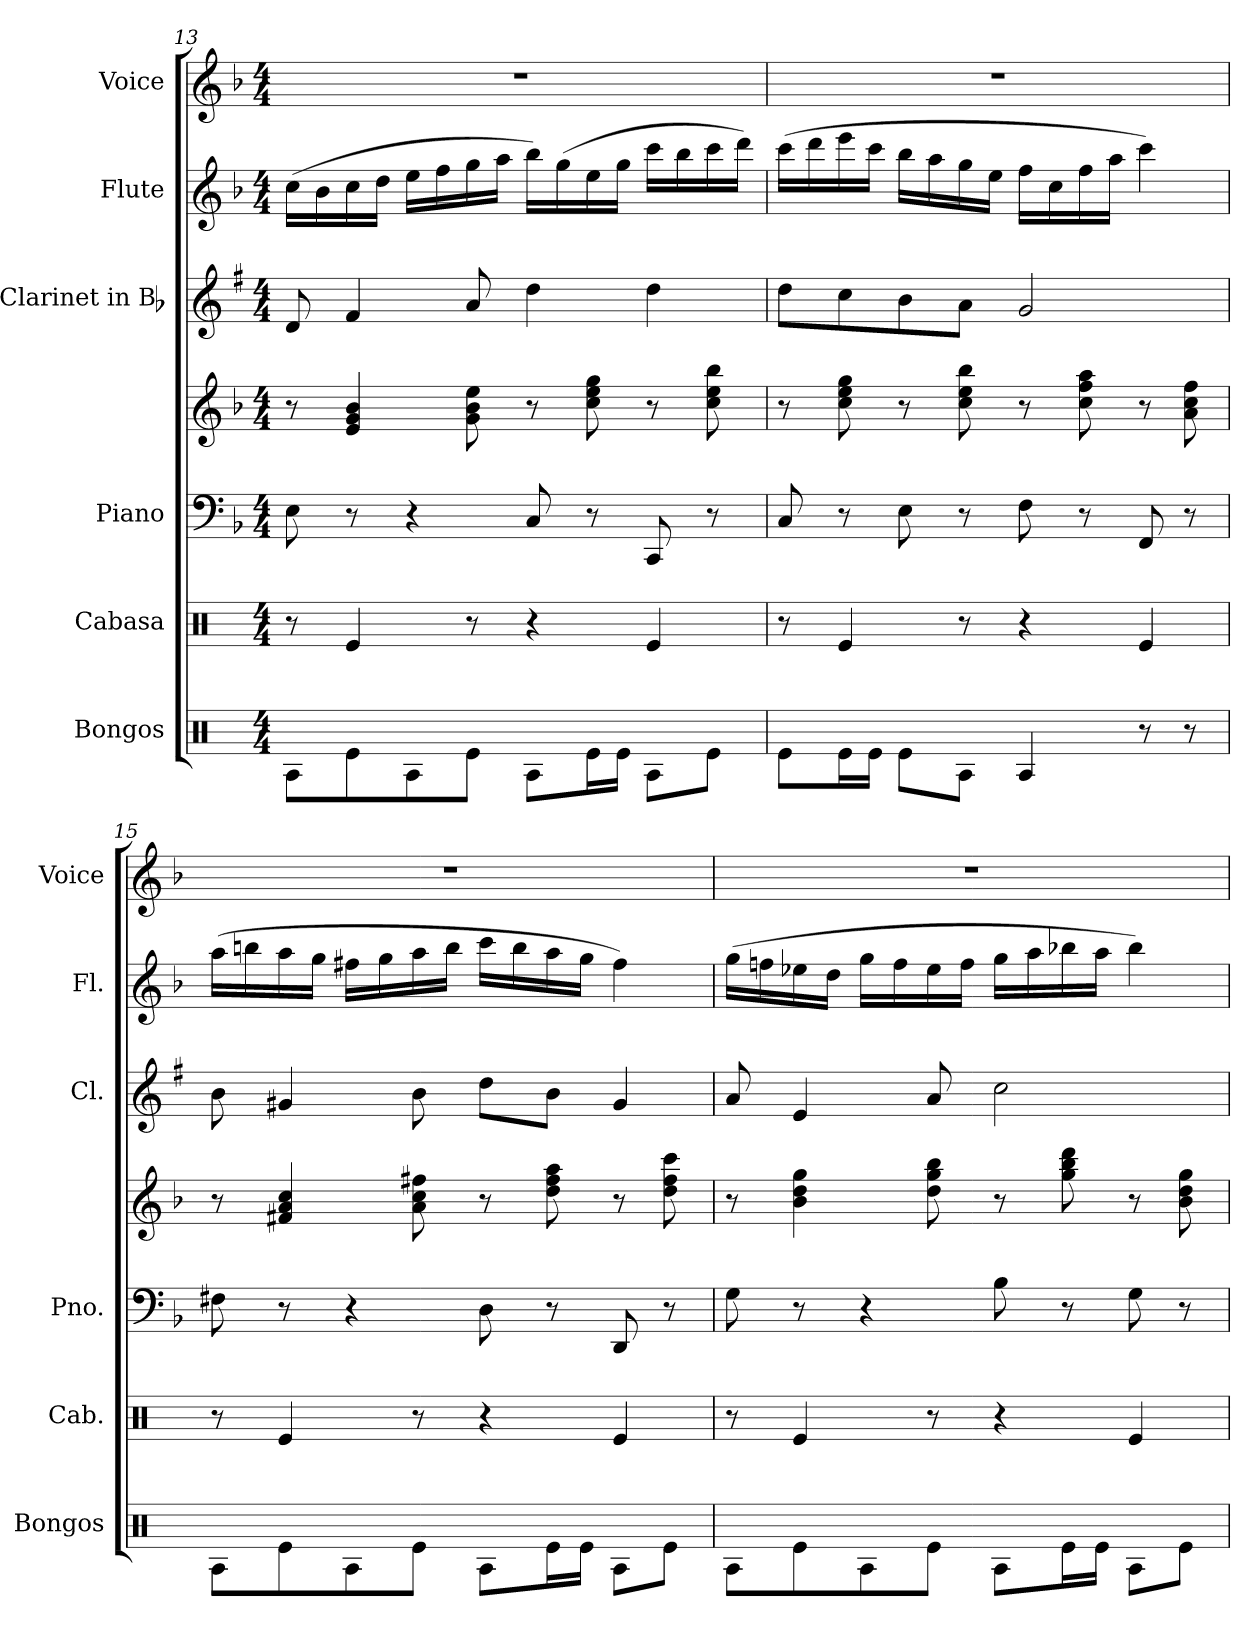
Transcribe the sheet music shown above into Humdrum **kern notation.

**kern	**kern	**kern	**kern	**kern	**kern	**kern
*part6	*part5	*part4	*part4	*part3	*part2	*part1
*staff7	*staff6	*staff5	*staff4	*staff3	*staff2	*staff1
*I"Bongos	*I"Cabasa	*I"Piano	*	*I"Clarinet in Bb	*I"Flute	*I"Voice
*I'Bongos	*I'Cab.	*I'Pno.	*	*I'Cl.	*I'Fl.	*I'Voice
!!LO:LB:g=z
*clefX	*clefX	*clefF4	*clefG2	*clefG2	*clefG2	*clefG2
*	*	*	*	*ITrd1c2	*	*
*k[]	*k[]	*k[b-]	*k[b-]	*k[b-]	*k[b-]	*k[b-]
*C:	*C:	*F:	*F:	*F:	*F:	*F:
*M4/4	*M4/4	*M4/4	*M4/4	*M4/4	*M4/4	*M4/4
=13	=13	=13	=13	=13	=13	=13
8RAi\L	8r	8Ei\	8r	8ci/	(16cci\LL	1r
.	.	.	.	.	16b-i\	.
8Rei\	4Rei/	8r	4ei/ 4gi 4b-i	4ei/	16cci\	.
.	.	.	.	.	16ddi\JJ	.
8RAi\	.	4r	.	.	16eei\LL	.
.	.	.	.	.	16ffi\	.
8Rei\J	8r	.	8gi\ 8b-i 8eei	8gi/	16ggi\	.
.	.	.	.	.	16aai\JJ	.
8RAi\L	4r	8Ci/	8r	4cci\	16bb-i\LL)	.
.	.	.	.	.	(16ggi\	.
16Rei\L	.	8r	8cci\ 8eei 8ggi	.	16eei\	.
16Rei\JJ	.	.	.	.	16ggi\JJ	.
8RAi\L	4Rei/	8CCi/	8r	4cci\	16ccci\LL	.
.	.	.	.	.	16bb-i\	.
8Rei\J	.	8r	8cci\ 8eei 8bb-i	.	16ccci\	.
.	.	.	.	.	16dddi\JJ)	.
=14	=14	=14	=14	=14	=14	=14
8Rei\L	8r	8Ci/	8r	8cci\L	(16ccci\LL	1r
.	.	.	.	.	16dddi\	.
16Rei\L	4Rei/	8r	8cci\ 8eei 8ggi	8b-i\	16eeei\	.
16Rei\JJ	.	.	.	.	16ccci\JJ	.
8Rei\L	.	8Ei\	8r	8ai\	16bb-i\LL	.
.	.	.	.	.	16aai\	.
8RAi\J	8r	8r	8cci\ 8eei 8bb-i	8gi\J	16ggi\	.
.	.	.	.	.	16eei\JJ	.
4RAi/	4r	8Fi\	8r	2fi/	16ffi\LL	.
.	.	.	.	.	16cci\	.
.	.	8r	8cci\ 8ffi 8aai	.	16ffi\	.
.	.	.	.	.	16aai\JJ	.
8r	4Rei/	8FFi/	8r	.	4ccci\)	.
8r	.	8r	8ai\ 8cci 8ffi	.	.	.
=15	=15	=15	=15	=15	=15	=15
8RAi\L	8r	8F#Xi\	8r	8ai\	(16aai\LL	1r
.	.	.	.	.	16bbni\	.
8Rei\	4Rei/	8r	4f#Xi/ 4ai 4cci	4f#Xi/	16aai\	.
.	.	.	.	.	16ggi\JJ	.
8RAi\	.	4r	.	.	16ff#Xi\LL	.
.	.	.	.	.	16ggi\	.
8Rei\J	8r	.	8ai\ 8cci 8ff#Xi	8ai\	16aai\	.
.	.	.	.	.	16bbi\JJ	.
8RAi\L	4r	8Di\	8r	8cci\L	16ccci\LL	.
.	.	.	.	.	16bbi\	.
16Rei\L	.	8r	8ddi\ 8ff#i 8aai	8ai\J	16aai\	.
16Rei\JJ	.	.	.	.	16ggi\JJ	.
8RAi\L	4Rei/	8DDi/	8r	4f#i/	4ff#i\)	.
8Rei\J	.	8r	8ddi\ 8ff#i 8ccci	.	.	.
=16	=16	=16	=16	=16	=16	=16
8RAi\L	8r	8Gi\	8r	8gi/	(16ggi\LL	1r
.	.	.	.	.	16ffni\	.
8Rei\	4Rei/	8r	4b-i\ 4ddi 4ggi	4di/	16ee-Xi\	.
.	.	.	.	.	16ddi\JJ	.
8RAi\	.	4r	.	.	16ggi\LL	.
.	.	.	.	.	16ffi\	.
8Rei\J	8r	.	8ddi\ 8ggi 8bb-i	8gi/	16ee-i\	.
.	.	.	.	.	16ffi\JJ	.
8RAi\L	4r	8B-i\	8r	2b-i\	16ggi\LL	.
.	.	.	.	.	16aai\	.
16Rei\L	.	8r	8ggi\ 8bb-i 8dddi	.	16bb-Xi\	.
16Rei\JJ	.	.	.	.	16aai\JJ	.
8RAi\L	4Rei/	8Gi\	8r	.	4bb-i\)	.
8Rei\J	.	8r	8b-i\ 8ddi 8ggi	.	.	.
=	=	=	=	=	=	=
*-	*-	*-	*-	*-	*-	*-
